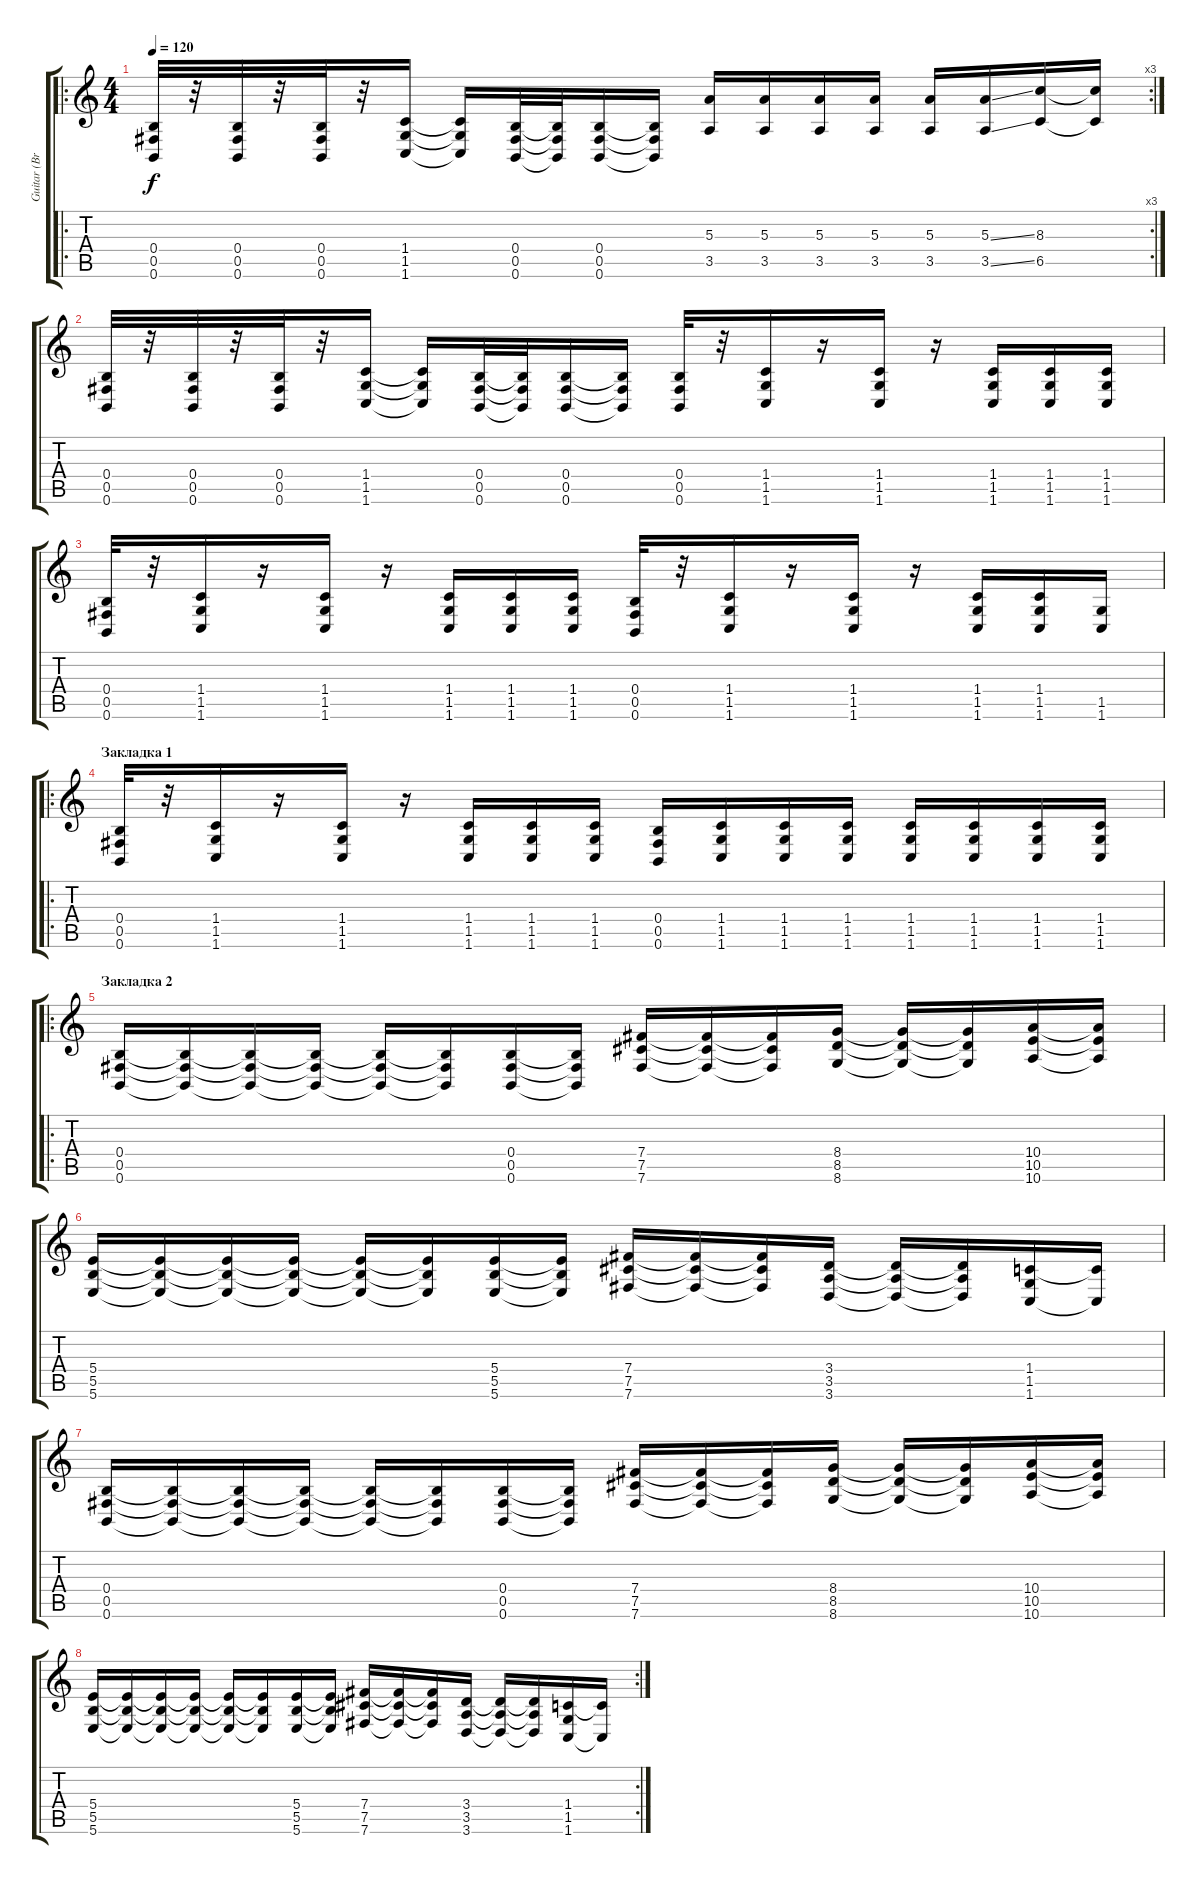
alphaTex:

\track ("Guitar (Brad Delson)" "Guitar (Br") {instrument overdrivenguitar}
\staff {score tabs}
\tuning (Db4 Ab3 E3 B2 Gb2 B1) {hide}
\ro
\rc 3
\ts (4 4)
\tempo 120
\clef g2
\ks c
(0.4 0.5 0.6).32{dy f} r.32 (0.4 0.5 0.6).32 r.32 (0.4 0.5 0.6).32 r.32 (1.4 1.5 1.6).16 (1.4{t} 1.5{t} 1.6{t}).16 (0.4 0.5 0.6).32 (0.4{t} 0.5{t} 0.6{t}).32 (0.4 0.5 0.6).16 (0.4{t} 0.5{t} 0.6{t}).16 (5.3 3.5).16 (5.3 3.5).16 (5.3 3.5).16 (5.3 3.5).16 (5.3 3.5).16 (5.3{ss} 3.5{ss}).16 (8.3 6.5).16 (8.3{t} 6.5{t}).16 |
(0.4 0.5 0.6).32 r.32 (0.4 0.5 0.6).32 r.32 (0.4 0.5 0.6).32 r.32 (1.4 1.5 1.6).16 (1.4{t} 1.5{t} 1.6{t}).16 (0.4 0.5 0.6).32 (0.4{t} 0.5{t} 0.6{t}).32 (0.4 0.5 0.6).16 (0.4{t} 0.5{t} 0.6{t}).16 (0.4 0.5 0.6).32 r.32 (1.4 1.5 1.6).16 r.16 (1.4 1.5 1.6).16 r.16 (1.4 1.5 1.6).16 (1.4 1.5 1.6).16 (1.4 1.5 1.6).16 |
(0.4 0.5 0.6).32 r.32 (1.4 1.5 1.6).16 r.16 (1.4 1.5 1.6).16 r.16 (1.4 1.5 1.6).16 (1.4 1.5 1.6).16 (1.4 1.5 1.6).16 (0.4 0.5 0.6).32 r.32 (1.4 1.5 1.6).16 r.16 (1.4 1.5 1.6).16 r.16 (1.4 1.5 1.6).16 (1.4 1.5 1.6).16 (1.5 1.6).16 |
\ro
\section ("" "Закладка 1")
(0.4 0.5 0.6).32 r.32 (1.4 1.5 1.6).16 r.16 (1.4 1.5 1.6).16 r.16 (1.4 1.5 1.6).16 (1.4 1.5 1.6).16 (1.4 1.5 1.6).16 (0.4 0.5 0.6).16 (1.4 1.5 1.6).16 (1.4 1.5 1.6).16 (1.4 1.5 1.6).16 (1.4 1.5 1.6).16 (1.4 1.5 1.6).16 (1.4 1.5 1.6).16 (1.4 1.5 1.6).16 |
\ro
\section ("" "Закладка 2")
(0.4 0.5 0.6).16 (0.4{t} 0.5{t} 0.6{t}).16 (0.4{t} 0.5{t} 0.6{t}).16 (0.4{t} 0.5{t} 0.6{t}).16 (0.4{t} 0.5{t} 0.6{t}).16 (0.4{t} 0.5{t} 0.6{t}).16 (0.4 0.5 0.6).16 (0.4{t} 0.5{t} 0.6{t}).16 (7.4 7.5 7.6).16 (7.4{t} 7.5{t} 7.6{t}).16 (7.4{t} 7.5{t} 7.6{t}).16 (8.4 8.5 8.6).16 (8.4{t} 8.5{t} 8.6{t}).16 (8.4{t} 8.5{t} 8.6{t}).16 (10.4 10.5 10.6).16 (10.4{t} 10.5{t} 10.6{t}).16 |
(5.4 5.5 5.6).16 (5.4{t} 5.5{t} 5.6{t}).16 (5.4{t} 5.5{t} 5.6{t}).16 (5.4{t} 5.5{t} 5.6{t}).16 (5.4{t} 5.5{t} 5.6{t}).16 (5.4{t} 5.5{t} 5.6{t}).16 (5.4 5.5 5.6).16 (5.4{t} 5.5{t} 5.6{t}).16 (7.4 7.5 7.6).16 (7.4{t} 7.5{t} 7.6{t}).16 (7.4{t} 7.5{t} 7.6{t}).16 (3.4 3.5 3.6).16 (3.4{t} 3.5{t} 3.6{t}).16 (3.4{t} 3.5{t} 3.6{t}).16 (1.4 1.5 1.6).16 (1.4{t} 1.6{t}).16 |
(0.4 0.5 0.6).16 (0.4{t} 0.5{t} 0.6{t}).16 (0.4{t} 0.5{t} 0.6{t}).16 (0.4{t} 0.5{t} 0.6{t}).16 (0.4{t} 0.5{t} 0.6{t}).16 (0.4{t} 0.5{t} 0.6{t}).16 (0.4 0.5 0.6).16 (0.4{t} 0.5{t} 0.6{t}).16 (7.4 7.5 7.6).16 (7.4{t} 7.5{t} 7.6{t}).16 (7.4{t} 7.5{t} 7.6{t}).16 (8.4 8.5 8.6).16 (8.4{t} 8.5{t} 8.6{t}).16 (8.4{t} 8.5{t} 8.6{t}).16 (10.4 10.5 10.6).16 (10.4{t} 10.5{t} 10.6{t}).16 |
\rc 2
(5.4 5.5 5.6).16 (5.4{t} 5.5{t} 5.6{t}).16 (5.4{t} 5.5{t} 5.6{t}).16 (5.4{t} 5.5{t} 5.6{t}).16 (5.4{t} 5.5{t} 5.6{t}).16 (5.4{t} 5.5{t} 5.6{t}).16 (5.4 5.5 5.6).16 (5.4{t} 5.5{t} 5.6{t}).16 (7.4 7.5 7.6).16 (7.4{t} 7.5{t} 7.6{t}).16 (7.4{t} 7.5{t} 7.6{t}).16 (3.4 3.5 3.6).16 (3.4{t} 3.5{t} 3.6{t}).16 (3.4{t} 3.5{t} 3.6{t}).16 (1.4 1.5 1.6).16 (1.4{t} 1.6{t}).16
